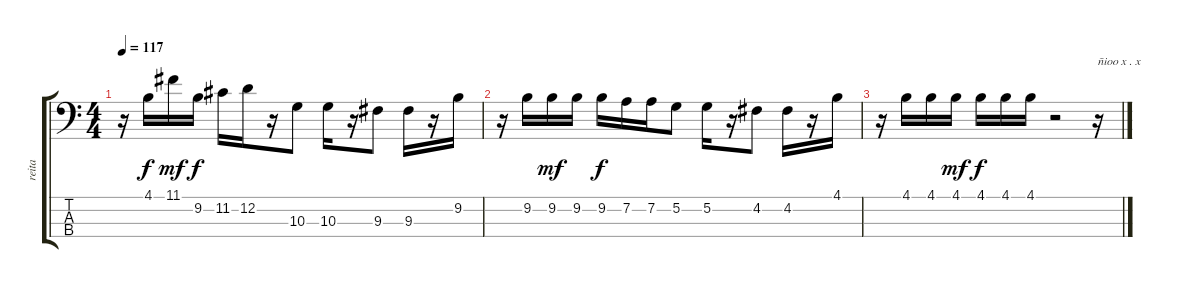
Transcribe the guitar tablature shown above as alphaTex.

\track ("reita" "reita") {instrument electricbassfinger}
\staff {score tabs}
\tuning (G2 D2 A1 E1) {hide}
\ts (4 4)
\tempo 117
\clef f4
\ks c
r.16{dy f} 4.1.16 11.1.16{dy mf} 9.2.16{dy f} 11.2.16 12.2.16 r.16 10.3.8 10.3.16 r.16 9.3.8 9.3.16 r.16 9.2.16 |
r.16 9.2.16 9.2.16{dy mf} 9.2.16 9.2.16{dy f} 7.2.16 7.2.16 5.2.8 5.2.16 r.16 4.2.8 4.2.16 r.16 4.1.16 |
r.16 4.1.16 4.1.16 4.1.16{dy mf} 4.1.16{dy f} 4.1.16 4.1.16 r.2 r.16{txt "ñioo x . x"}
